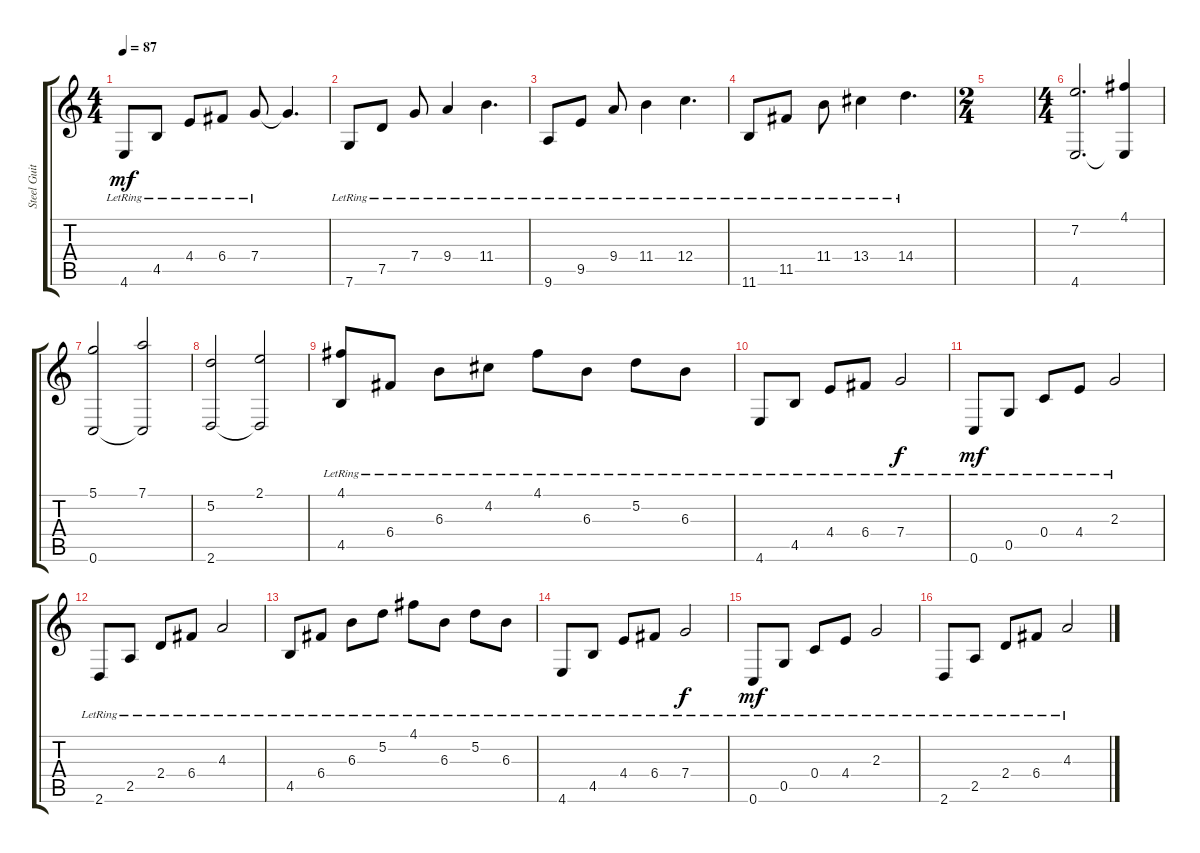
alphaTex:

\track ("Steel Guitar" "Steel Guit") {instrument acousticguitarnylon}
\staff {score tabs}
\tuning (D4 A3 F3 C3 G2 C2) {hide}
\ts (4 4)
\tempo 87
\clef g2
\ks c
4.6{lr}.8{dy mf} 4.5{lr}.8 4.4{lr}.8 6.4{lr}.8 7.4{lr}.8 7.4{t}.4{d} |
7.6{lr}.8 7.5{lr}.8 7.4{lr}.8 9.4{lr}.4 11.4{lr}.4{d} |
9.6{lr}.8 9.5{lr}.8 9.4{lr}.8 11.4{lr}.4 12.4{lr}.4{d} |
11.6{lr}.8 11.5{lr}.8 11.4{lr}.8 13.4{lr}.4 14.4{lr}.4{d} |
\ts (2 4)
|
\ts (4 4)
(7.2 4.6).2{d} (4.1 4.6{t}).4 |
(5.1 0.6).2 (7.1 0.6{t}).2 |
(5.2 2.6).2 (2.1 2.6{t}).2 |
(4.1{lr} 4.5{lr}).8 6.4{lr}.8 6.3{lr}.8 4.2{lr}.8 4.1{lr}.8 6.3{lr}.8 5.2{lr}.8 6.3{lr}.8 |
4.6{lr}.8 4.5{lr}.8 4.4{lr}.8 6.4{lr}.8 7.4{lr}.2{dy f} |
0.6{lr}.8{dy mf} 0.5{lr}.8 0.4{lr}.8 4.4{lr}.8 2.3{lr}.2 |
2.6{lr}.8 2.5{lr}.8 2.4{lr}.8 6.4{lr}.8 4.3{lr}.2 |
4.5{lr}.8 6.4{lr}.8 6.3{lr}.8 5.2{lr}.8 4.1{lr}.8 6.3{lr}.8 5.2{lr}.8 6.3{lr}.8 |
4.6{lr}.8 4.5{lr}.8 4.4{lr}.8 6.4{lr}.8 7.4{lr}.2{dy f} |
0.6{lr}.8{dy mf} 0.5{lr}.8 0.4{lr}.8 4.4{lr}.8 2.3{lr}.2 |
2.6{lr}.8 2.5{lr}.8 2.4{lr}.8 6.4{lr}.8 4.3{lr}.2
